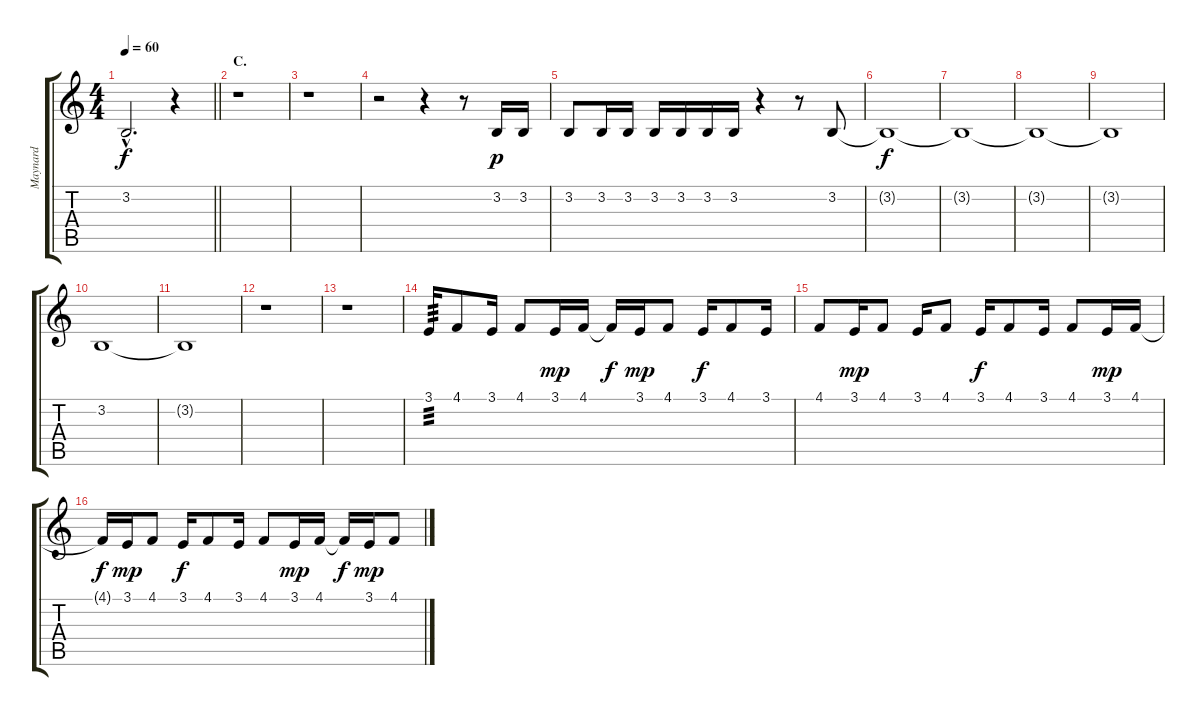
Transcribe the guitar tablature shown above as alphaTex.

\track ("Maynard" "Maynard") {instrument lead3calliope}
\staff {score tabs}
\tuning (Db4 Ab3 E3 B2 Gb2 Db2) {hide}
\ts (4 4)
\tempo 60
\clef g2
\barLineRight lightlight
\ks c
3.2{hac t}.2{d dy f} r.4 |
\section ("" "C.")
r.1 |
r.1 |
r.2 r.4 r.8 3.2.16{dy p} 3.2.16 |
3.2.8 3.2.16 3.2.16 3.2.16 3.2.16 3.2.16 3.2.16 r.4 r.8 3.2.8 |
3.2{t}.1{dy f} |
3.2{t}.1 |
3.2{t}.1 |
3.2{t}.1 |
3.2.1 |
3.2{t}.1 |
r.1 |
r.1 |
3.1.16{tp 3 volume 8} 4.1.8 3.1.16 4.1.8 3.1.16{dy mp} 4.1.16 4.1{t}.16{dy f} 3.1.16{dy mp} 4.1.8 3.1.16{dy f} 4.1.8 3.1.16 |
4.1.8 3.1.16{dy mp} 4.1.8 3.1.16 4.1.8 3.1.16{dy f} 4.1.8 3.1.16 4.1.8 3.1.16{dy mp} 4.1.16 |
4.1{t}.16{dy f} 3.1.16{dy mp} 4.1.8 3.1.16{dy f} 4.1.8 3.1.16 4.1.8 3.1.16{dy mp} 4.1.16 4.1{t}.16{dy f} 3.1.16{dy mp} 4.1.8
